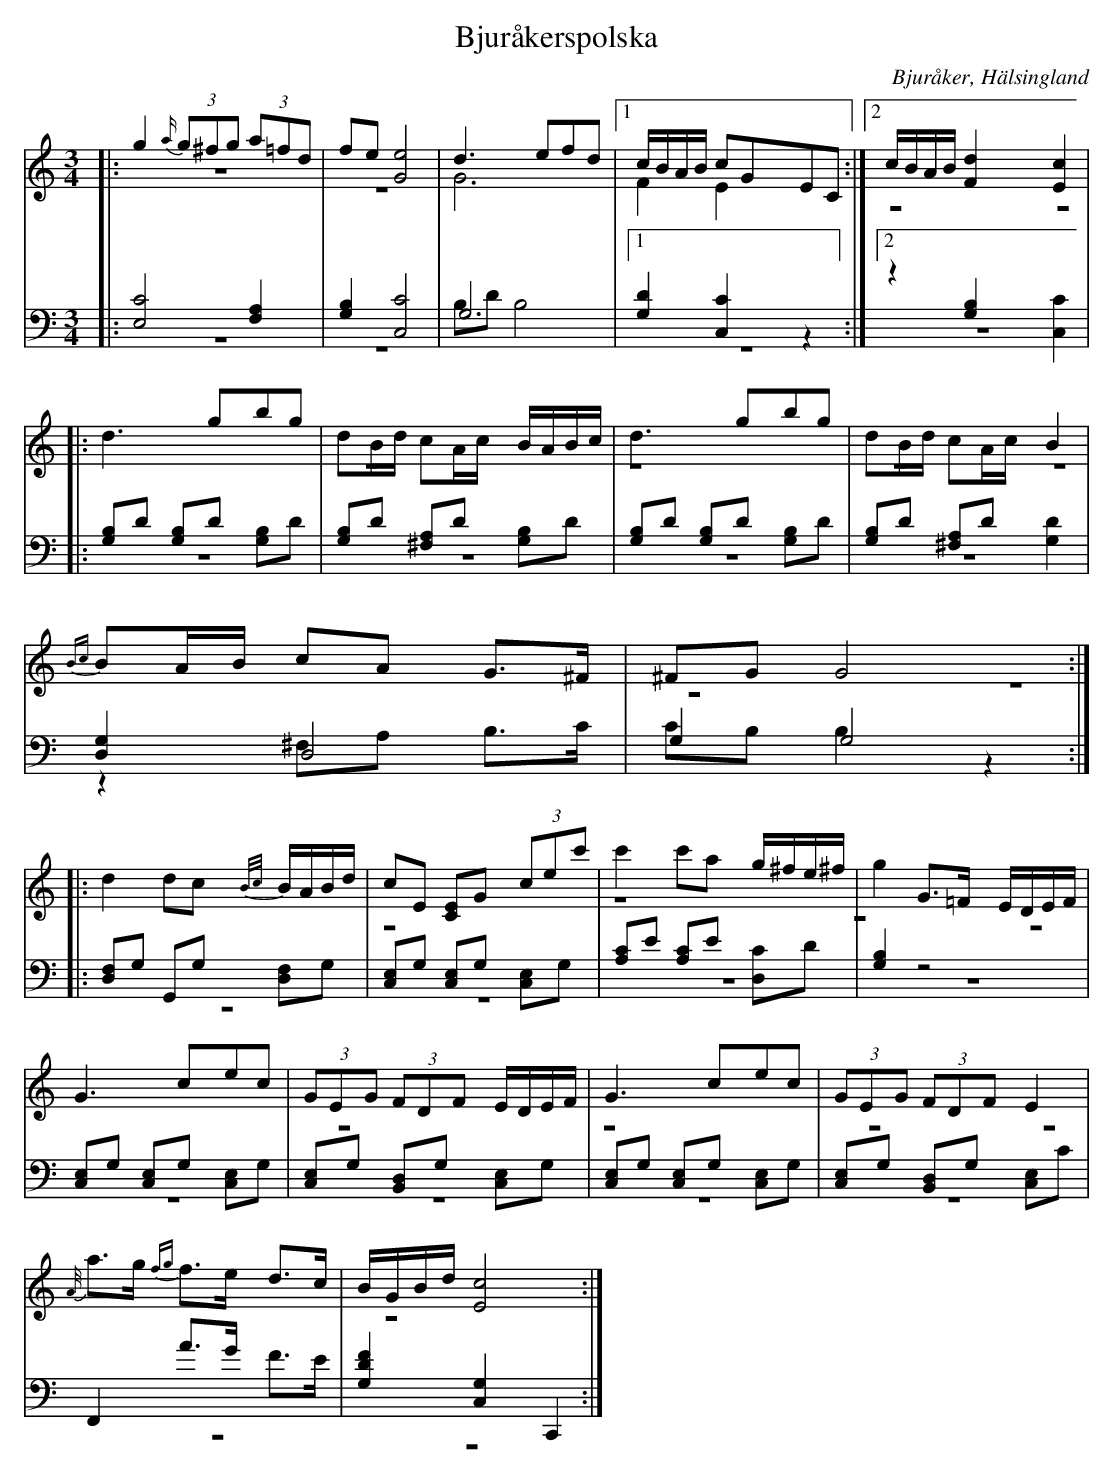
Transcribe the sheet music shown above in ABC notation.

X:1
T: Bjuråkerspolska
O: Bjuråker, Hälsingland
M: 3/4
L: 1/8
K: C
V:1
V:2 merge
V:3
V:4 merge
V:1
|:g2 {a/} (3g^fg (3a=fd|fe [G4e4]|d3 efd|1 c/B/A/B/ cGEC:|2 c/B/A/B/ [F2d2][E2c2]|
|:d3 gbg| dB/d/ cA/c/ B/A/B/c/| d3 gbg| dB/d/ cA/c/ B2|
{Bc}BA/B/ cA G>^F| ^FG G4 :|
|:d2 dc {B/c/}B/A/B/d/|cE [CE]G (3cec'|c'2 c'a g/^f/e/^f/|g2 G>=F E/D/E/F/|
G3 cec|(3GEG (3FDF E/D/E/F/|G3 cec|(3GEG (3FDF E2|
{A//}a>g {fg}f>e d>c|B/G/B/d/ [E4c4]:|
V:2
|:z6|z6|G6|1 F2 E2:|2 z6|
|:z6|z6|z6|z6|
z6|z6:|
|:z6|z6|z6|z6|
z6|z6|z6|z6|
z6|z6:|
V:3 clef=bass
|:[E,4C4] [F,2A,2]|[G,2B,2] [C,4C4]|G,6|1 [G,2D2][C,2C2] z2:|2 z2 [G,2B,2][C,2C2]|
|:[G,B,]D [G,B,]D [G,B,]D|[G,B,]D [^F,A,]D [G,B,]D|[G,B,]D [G,B,]D [G,B,]D|[G,B,]D [^F,A,]D [G,2D2]|
[D,2G,2] D,4|G,2 G,4:|
|:[D,F,]G, G,,G, [D,F,]G,|[C,E,]G, [C,E,]G, [C,E,]G,|[A,C]E [A,C]E [D,C]D| [G,2B,2] z4|
[C,E,]G, [C,E,]G, [C,E,]G,|[C,E,]G, [B,,D,]G, [C,E,]G,|[C,E,]G, [C,E,]G, [C,E,]G,|[C,E,]G, [B,,D,]G, [C,E,]C|
F,,2 A>G F>E|[G,2D2F2] [C,2G,2] C,,2:|
V:4 clef=bass
|:z6|z6|B,D B,4|1 z6:|2 z6|
|:z6|z6|z6| z6|
z2 ^F,A, B,>C |CB, B,2 z2:|
|:z6|z6|z6|z6|
z6|z6|z6|z6|
z6|z6:|
